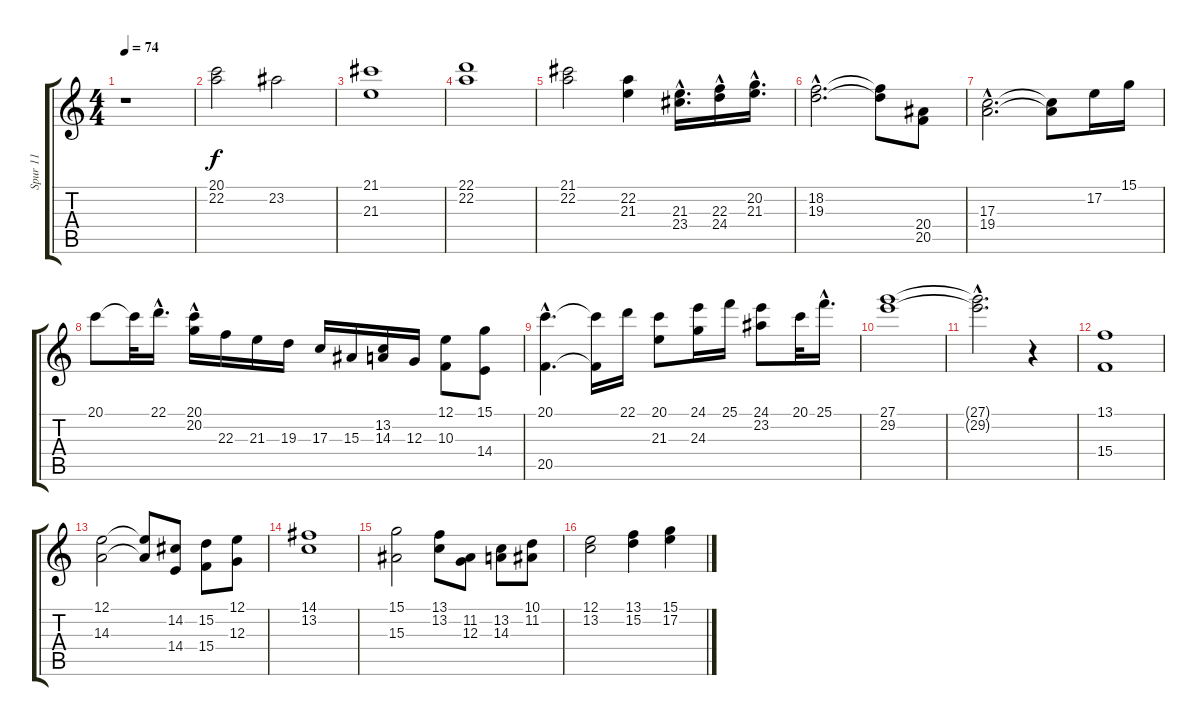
\track ("Spur 11" "Spur 11") {instrument violin}
\staff {score tabs}
\tuning (E4 B3 G3 D3 A2 E2) {hide}
\ts (4 4)
\tempo 74
\clef g2
\ks c
r.1{dy f} |
(20.1 22.2).2 23.2.2 |
(21.1 21.3).1 |
(22.1 22.2).1{volume 9} |
(21.1 22.2).2 (22.2 21.3).4{volume 10} (21.3{hac} 23.4{hac}).16{d} (22.3{hac} 24.4{hac}).16 (20.2{hac} 21.3{hac}).16{d} |
(18.2{hac} 19.3{hac}).2{d} (18.2{t} 19.3{t}).8 (20.4 20.5).8 |
(17.3{hac} 19.4{hac}).2{d} (17.3{t} 19.4{t}).8 17.2.16 15.1.16 |
20.1.8 20.1{t}.32 22.1{hac}.16{d} (20.1{hac} 20.2).16 22.3.16 21.3.16 19.3.16 17.3.16 15.3.16 (13.2 14.3).16 12.3.16 (12.1 10.3).8 (15.1 14.4).8 |
(20.1{hac} 20.5{hac}).4{d} (20.1{t} 20.5{t}).16 22.1.16{volume 10} (20.1 21.3).8 (24.1 24.3).16{volume 10} 25.1.16{volume 10} (24.1 23.2).8{volume 9} 20.1.32{volume 9} 25.1{hac}.16{d volume 9} |
(27.1 29.2).1{volume 8} |
(27.1{hac t} 29.2{hac t}).2{d} r.4 |
(13.1 15.4).1 |
(12.1 14.3).2 (12.1{t} 14.3{t}).8 (14.2 14.4).8 (15.2 15.4).8 (12.1 12.3).8 |
(14.1 13.2).1 |
(15.1 15.3).2 (13.1 13.2).8 (11.2 12.3).8 (13.2 14.3).8 (10.1 11.2).8 |
(12.1 13.2).2 (13.1 15.2).4 (15.1 17.2).4
